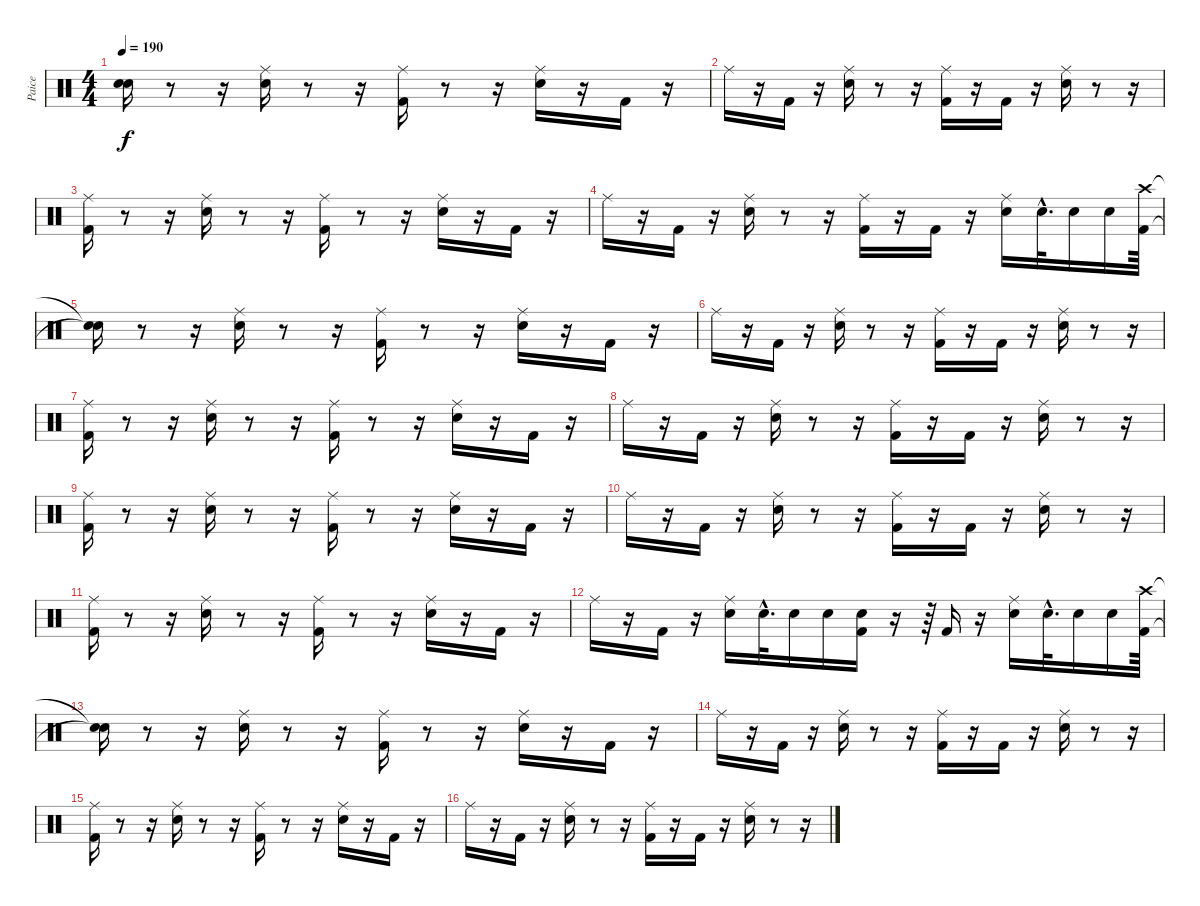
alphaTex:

\track ("Paice" "Paice") {instrument percussion}
\staff {score}
\articulation defaults
\ts (4 4)
\tempo 190
\clef neutral
\ks c
("Snare (hit)"{t} "Snare (hit)"{t}).16{dy f} r.8 r.16 ("Snare (hit) 2" "Ride (middle)").16 r.8 r.16 ("Kick (hit) 2" "Ride (middle)").16 r.8 r.16 ("Snare (hit) 2" "Ride (middle)").16 r.16 "Kick (hit) 2".16 r.16 |
"Ride (middle)".16 r.16 "Kick (hit) 2".16 r.16 ("Snare (hit) 2" "Ride (middle)").16 r.8 r.16 ("Kick (hit) 2" "Ride (middle)").16 r.16 "Kick (hit) 2".16 r.16 ("Snare (hit) 2" "Ride (middle)").16 r.8 r.16 |
("Kick (hit) 2" "Ride (middle)").16 r.8 r.16 ("Snare (hit) 2" "Ride (middle)").16 r.8 r.16 ("Kick (hit) 2" "Ride (middle)").16 r.8 r.16 ("Snare (hit) 2" "Ride (middle)").16 r.16 "Kick (hit) 2".16 r.16 |
"Ride (middle)".16 r.16 "Kick (hit) 2".16 r.16 ("Snare (hit) 2" "Ride (middle)").16 r.8 r.16 ("Kick (hit) 2" "Ride (middle)").16 r.16 "Kick (hit) 2".16 r.16 ("Snare (hit) 2" "Ride (middle)").16 "Snare (hit) 2"{hac}.32{d} "Snare (hit) 2".16 "Snare (hit) 2".16 ("Kick (hit) 2" "Crash high (hit)").64 |
("Snare (hit)"{t} "Snare (hit)"{t}).16 r.8 r.16 ("Snare (hit) 2" "Ride (middle)").16 r.8 r.16 ("Kick (hit) 2" "Ride (middle)").16 r.8 r.16 ("Snare (hit) 2" "Ride (middle)").16 r.16 "Kick (hit) 2".16 r.16 |
"Ride (middle)".16 r.16 "Kick (hit) 2".16 r.16 ("Snare (hit) 2" "Ride (middle)").16 r.8 r.16 ("Kick (hit) 2" "Ride (middle)").16 r.16 "Kick (hit) 2".16 r.16 ("Snare (hit) 2" "Ride (middle)").16 r.8 r.16 |
("Kick (hit) 2" "Ride (middle)").16 r.8 r.16 ("Snare (hit) 2" "Ride (middle)").16 r.8 r.16 ("Kick (hit) 2" "Ride (middle)").16 r.8 r.16 ("Snare (hit) 2" "Ride (middle)").16 r.16 "Kick (hit) 2".16 r.16 |
"Ride (middle)".16 r.16 "Kick (hit) 2".16 r.16 ("Snare (hit) 2" "Ride (middle)").16 r.8 r.16 ("Kick (hit) 2" "Ride (middle)").16 r.16 "Kick (hit) 2".16 r.16 ("Snare (hit) 2" "Ride (middle)").16 r.8 r.16 |
("Kick (hit) 2" "Ride (middle)").16 r.8 r.16 ("Snare (hit) 2" "Ride (middle)").16 r.8 r.16 ("Kick (hit) 2" "Ride (middle)").16 r.8 r.16 ("Snare (hit) 2" "Ride (middle)").16 r.16 "Kick (hit) 2".16 r.16 |
"Ride (middle)".16 r.16 "Kick (hit) 2".16 r.16 ("Snare (hit) 2" "Ride (middle)").16 r.8 r.16 ("Kick (hit) 2" "Ride (middle)").16 r.16 "Kick (hit) 2".16 r.16 ("Snare (hit) 2" "Ride (middle)").16 r.8 r.16 |
("Kick (hit) 2" "Ride (middle)").16 r.8 r.16 ("Snare (hit) 2" "Ride (middle)").16 r.8 r.16 ("Kick (hit) 2" "Ride (middle)").16 r.8 r.16 ("Snare (hit) 2" "Ride (middle)").16 r.16 "Kick (hit) 2".16 r.16 |
"Ride (middle)".16 r.16 "Kick (hit) 2".16 r.16 ("Snare (hit) 2" "Ride (middle)").16 "Snare (hit) 2"{hac}.32{d} "Snare (hit) 2".16 "Snare (hit) 2".16 ("Kick (hit) 2" "Snare (hit) 2").16 r.16 r.64 "Kick (hit) 2".16 r.16 ("Snare (hit) 2" "Ride (middle)").16 "Snare (hit) 2"{hac}.32{d} "Snare (hit) 2".16 "Snare (hit) 2".16 ("Kick (hit) 2" "Crash high (hit)").64 |
("Snare (hit)"{t} "Snare (hit)"{t}).16 r.8 r.16 ("Snare (hit) 2" "Ride (middle)").16 r.8 r.16 ("Kick (hit) 2" "Ride (middle)").16 r.8 r.16 ("Snare (hit) 2" "Ride (middle)").16 r.16 "Kick (hit) 2".16 r.16 |
"Ride (middle)".16 r.16 "Kick (hit) 2".16 r.16 ("Snare (hit) 2" "Ride (middle)").16 r.8 r.16 ("Kick (hit) 2" "Ride (middle)").16 r.16 "Kick (hit) 2".16 r.16 ("Snare (hit) 2" "Ride (middle)").16 r.8 r.16 |
("Kick (hit) 2" "Ride (middle)").16 r.8 r.16 ("Snare (hit) 2" "Ride (middle)").16 r.8 r.16 ("Kick (hit) 2" "Ride (middle)").16 r.8 r.16 ("Snare (hit) 2" "Ride (middle)").16 r.16 "Kick (hit) 2".16 r.16 |
"Ride (middle)".16 r.16 "Kick (hit) 2".16 r.16 ("Snare (hit) 2" "Ride (middle)").16 r.8 r.16 ("Kick (hit) 2" "Ride (middle)").16 r.16 "Kick (hit) 2".16 r.16 ("Snare (hit) 2" "Ride (middle)").16 r.8 r.16
